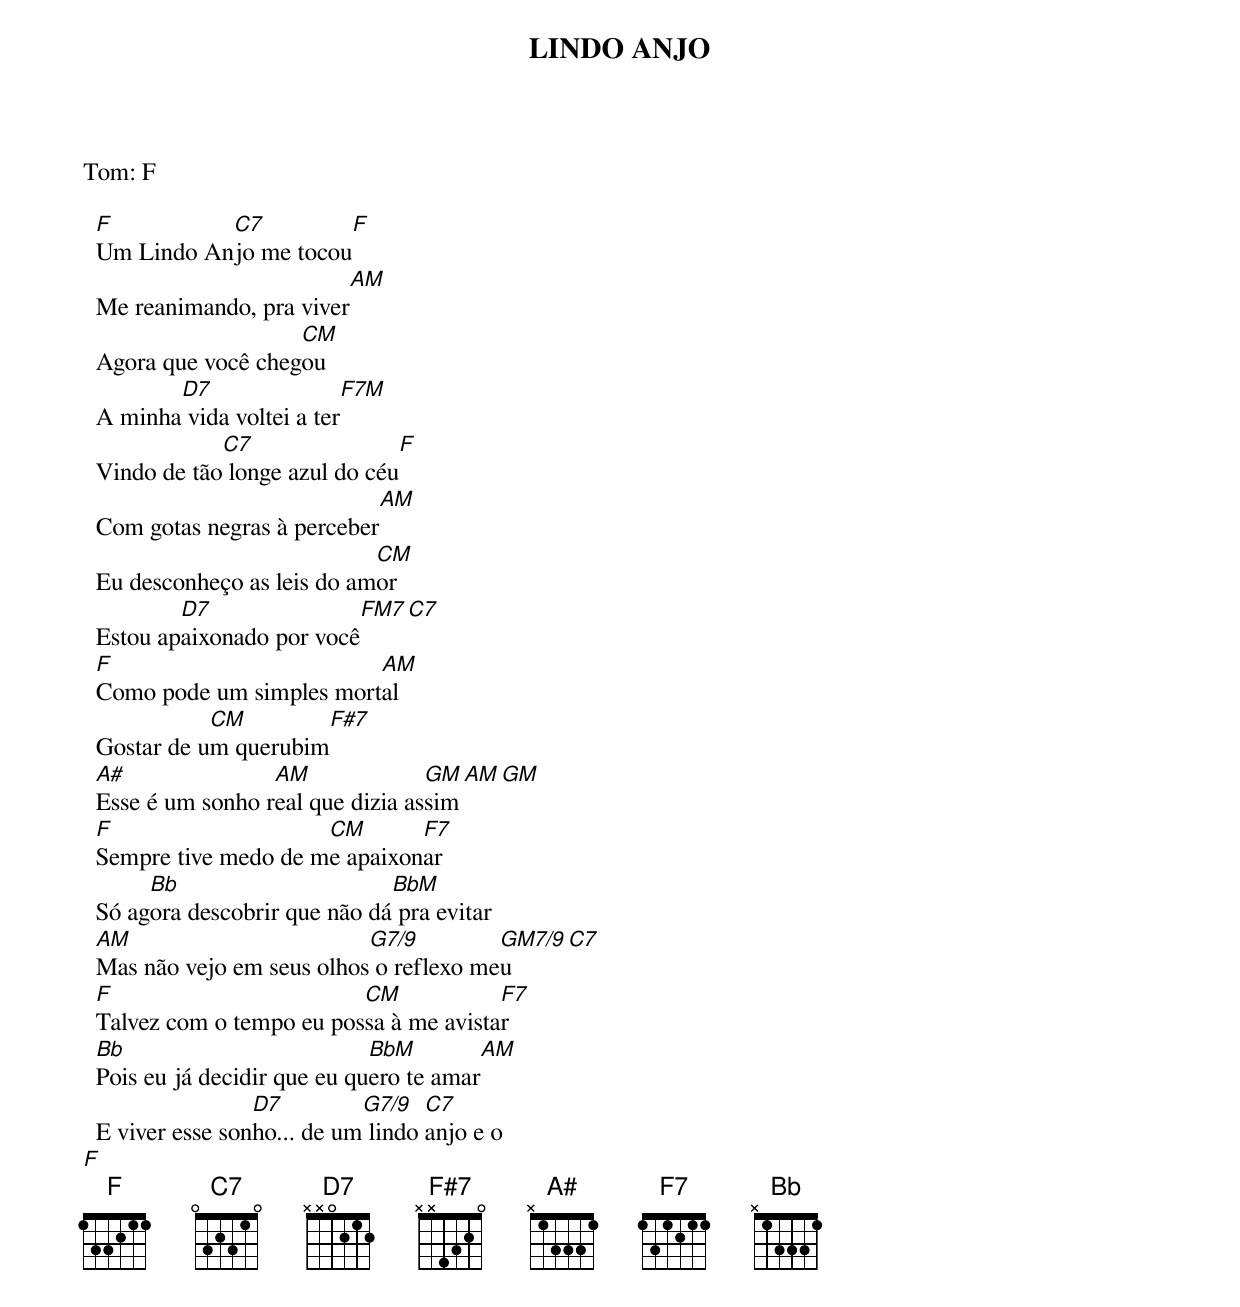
LINDO ANJO

Tom: F

  F          C7         F
  Um Lindo Anjo me tocou
                          AM
  Me reanimando, pra viver
                     CM
  Agora que você chegou
         D7                 F7M
  A minha vida voltei a ter
              C7                F
  Vindo de tão longe azul do céu
                             AM
  Com gotas negras à perceber
                             CM
  Eu desconheço as leis do amor
          D7                FM7 C7
  Estou apaixonado por você
  F                        AM
  Como pode um simples mortal
             CM        F#7
  Gostar de um querubim
  A#               AM              GM AM GM
  Esse é um sonho real que dizia assim
  F                    CM       F7
  Sempre tive medo de me apaixonar
       Bb                      BbM
  Só agora descobrir que não dá pra evitar
  AM                        G7/9         GM7/9 C7
  Mas não vejo em seus olhos o reflexo meu
  F                        CM            F7
  Talvez com o tempo eu possa à me avistar
  Bb                          BbM        AM
  Pois eu já decidir que eu quero te amar
                  D7         G7/9   C7
  E viver esse sonho... de um lindo anjo e o
    F
